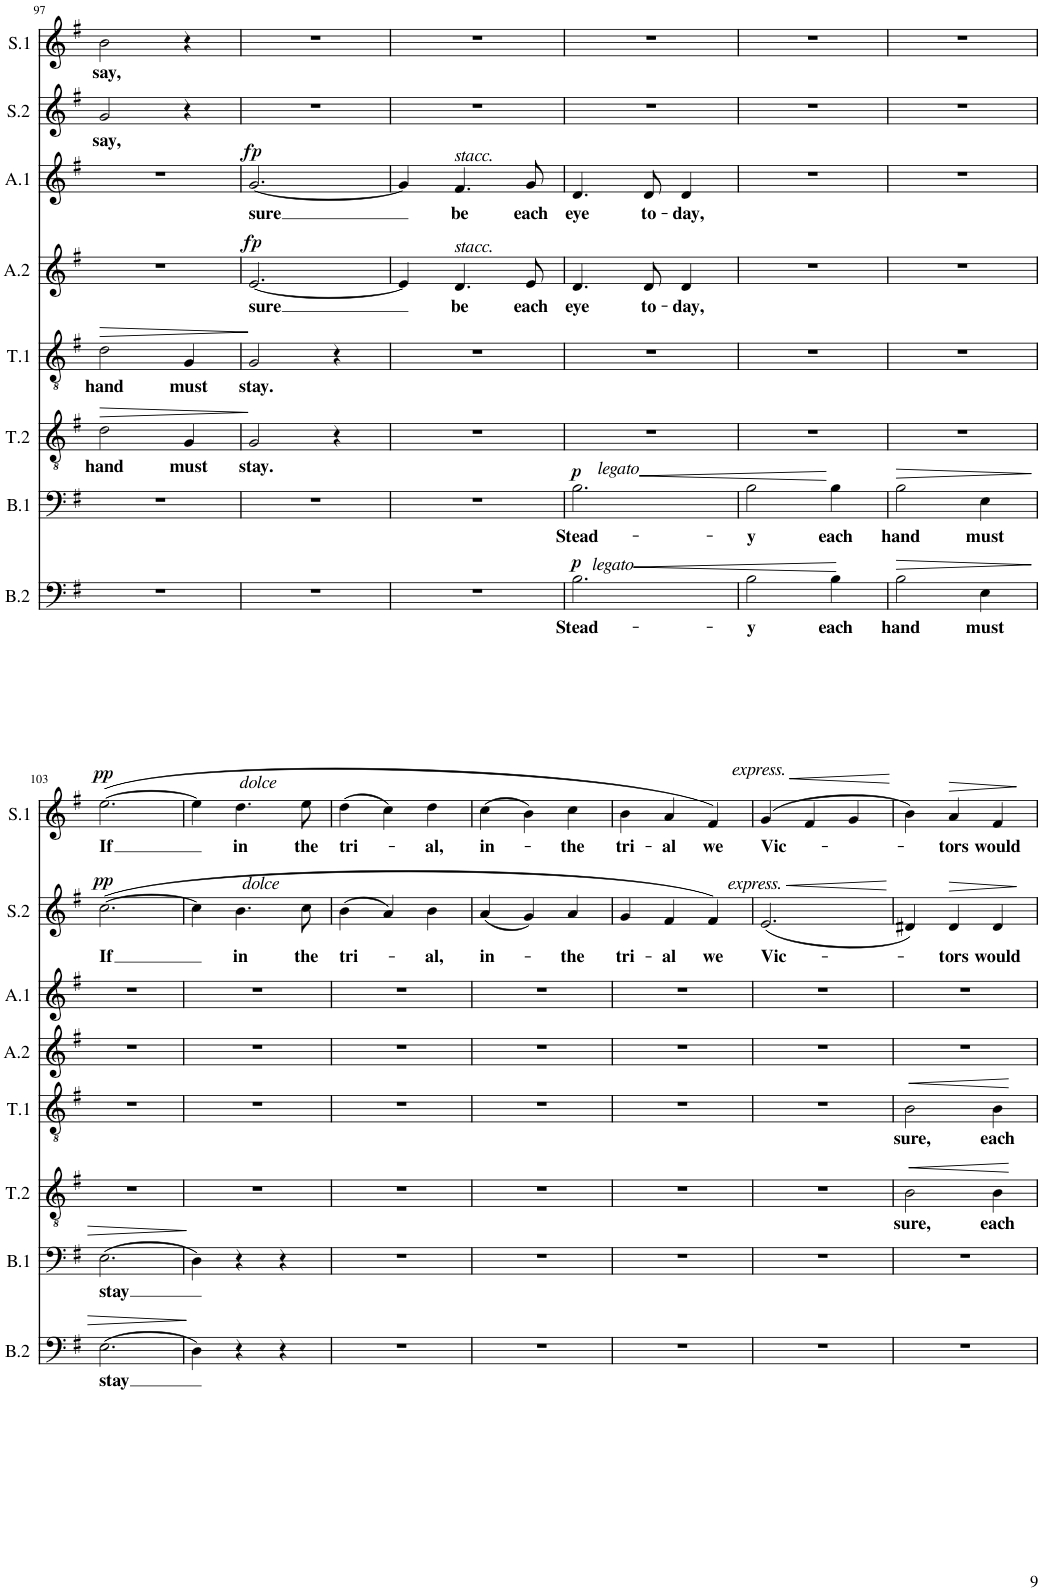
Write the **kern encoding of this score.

**kern	**text	**dynam	**kern	**text	**dynam	**kern	**text	**dynam	**kern	**text	**dynam	**kern	**text	**dynam	**kern	**text	**dynam	**kern	**text	**dynam	**kern	**text	**dynam
*part8	*part8	*part8	*part7	*part7	*part7	*part6	*part6	*part6	*part5	*part5	*part5	*part4	*part4	*part4	*part3	*part3	*part3	*part2	*part2	*part2	*part1	*part1	*part1
*staff8	*staff8	*staff8	*staff7	*staff7	*staff7	*staff6	*staff6	*staff6	*staff5	*staff5	*staff5	*staff4	*staff4	*staff4	*staff3	*staff3	*staff3	*staff2	*staff2	*staff2	*staff1	*staff1	*staff1
*I"Basse2	*	*	*I"Basse1	*	*	*I"Tenor2	*	*	*I"Tenor1	*	*	*I"Alto2	*	*	*I"Alto1	*	*	*I"Soprano2	*	*	*I"Soprano1	*	*
*I'B.2	*	*	*I'B.1	*	*	*I'T.2	*	*	*I'T.1	*	*	*I'A.2	*	*	*I'A.1	*	*	*I'S.2	*	*	*I'S.1	*	*
!!LO:PB:g=z
*clefF4	*	*	*clefF4	*	*	*clefGv2	*	*	*clefGv2	*	*	*clefG2	*	*	*clefG2	*	*	*clefG2	*	*	*clefG2	*	*
*k[f#]	*	*	*k[f#]	*	*	*k[f#]	*	*	*k[f#]	*	*	*k[f#]	*	*	*k[f#]	*	*	*k[f#]	*	*	*k[f#]	*	*
*M3/4	*	*	*M3/4	*	*	*M3/4	*	*	*M3/4	*	*	*M3/4	*	*	*M3/4	*	*	*M3/4	*	*	*M3/4	*	*
=97	=97	=97	=97	=97	=97	=97	=97	=97	=97	=97	=97	=97	=97	=97	=97	=97	=97	=97	=97	=97	=97	=97	=97
!	!	!	!	!	!	!	!LO:LY:b	!LO:HP:b	!	!LO:LY:b	!LO:HP:b	!	!	!	!	!	!	!	!LO:LY:b	!	!	!LO:LY:b	!
2.r	.	.	2.r	.	.	2d\	hand	>	2d\	hand	>	2.r	.	.	2.r	.	.	2g/	say,	.	2b\	say,	.
!	!	!	!	!	!	!	!LO:LY:b	!	!	!LO:LY:b	!	!	!	!	!	!	!	!	!	!	!	!	!
.	.	.	.	.	.	4G/	must	.	4G/	must	.	.	.	.	.	.	.	4r	.	.	4r	.	.
=98	=98	=98	=98	=98	=98	=98	=98	=98	=98	=98	=98	=98	=98	=98	=98	=98	=98	=98	=98	=98	=98	=98	=98
!	!	!	!	!	!	!	!LO:LY:b	!	!	!LO:LY:b	!	!	!LO:LY:b	!LO:DY:a	!	!LO:LY:b	!LO:DY:a	!	!	!	!	!	!
2.r	.	.	2.r	.	.	2G/	stay.	.	2G/	stay.	.	[2.e/	sure	fp	[2.g/	sure	fp	2.r	.	.	2.r	.	.
.	.	.	.	.	.	4r	.	.	4r	.	.	.	.	.	.	.	.	.	.	.	.	.	.
=99	=99	=99	=99	=99	=99	=99	=99	=99	=99	=99	=99	=99	=99	=99	=99	=99	=99	=99	=99	=99	=99	=99	=99
2.r	.	.	2.r	.	.	2.r	.	.	2.r	.	.	4e/]	.	.	4g/]	.	.	2.r	.	.	2.r	.	.
!	!	!	!	!	!	!	!	!	!	!	!	!	!	!	!LO:TX:a:i:t=stacc.	!	!	!	!	!	!	!	!
!	!	!	!	!	!	!	!	!	!	!	!	!LO:TX:a:i:t=stacc.	!	!	!	!	!	!	!	!	!	!	!
!	!	!	!	!	!	!	!	!	!	!	!	!	!LO:LY:b	!	!	!LO:LY:b	!	!	!	!	!	!	!
.	.	.	.	.	.	.	.	.	.	.	.	4.d/	be	.	4.f#/	be	.	.	.	.	.	.	.
!	!	!	!	!	!	!	!	!	!	!	!	!	!LO:LY:b	!	!	!LO:LY:b	!	!	!	!	!	!	!
.	.	.	.	.	.	.	.	.	.	.	.	8e/	each	.	8g/	each	.	.	.	.	.	.	.
=100	=100	=100	=100	=100	=100	=100	=100	=100	=100	=100	=100	=100	=100	=100	=100	=100	=100	=100	=100	=100	=100	=100	=100
!	!	!	!LO:TX:a:i:t=legato	!	!	!	!	!	!	!	!	!	!	!	!	!	!	!	!	!	!	!	!
!LO:TX:a:i:t=legato	!	!	!	!	!	!	!	!	!	!	!	!	!	!	!	!	!	!	!	!	!	!	!
!	!LO:LY:b	!LO:DY:a	!	!LO:LY:b	!LO:DY:a	!	!	!	!	!	!	!	!LO:LY:b	!	!	!LO:LY:b	!	!	!	!	!	!	!
2.B\	Stead-	p	2.B\	Stead-	p	2.r	.	.	2.r	.	.	4.d/	eye	.	4.d/	eye	.	2.r	.	.	2.r	.	.
!	!	!	!	!	!	!	!	!	!	!	!	!	!LO:LY:b	!	!	!LO:LY:b	!	!	!	!	!	!	!
.	.	.	.	.	.	.	.	.	.	.	.	8d/	to-	.	8d/	to-	.	.	.	.	.	.	.
!	!	!	!	!	!	!	!	!	!	!	!	!	!LO:LY:b	!	!	!LO:LY:b	!	!	!	!	!	!	!
.	.	.	.	.	.	.	.	.	.	.	.	4d/	-day,	.	4d/	-day,	.	.	.	.	.	.	.
=101	=101	=101	=101	=101	=101	=101	=101	=101	=101	=101	=101	=101	=101	=101	=101	=101	=101	=101	=101	=101	=101	=101	=101
!	!LO:LY:b	!LO:HP:b	!	!LO:LY:b	!LO:HP:b	!	!	!	!	!	!	!	!	!	!	!	!	!	!	!	!	!	!
2B\	-y	<	2B\	-y	<	2.r	.	.	2.r	.	.	2.r	.	.	2.r	.	.	2.r	.	.	2.r	.	.
!	!LO:LY:b	!	!	!LO:LY:b	!	!	!	!	!	!	!	!	!	!	!	!	!	!	!	!	!	!	!
4B\	each	.	4B\	each	.	.	.	.	.	.	.	.	.	.	.	.	.	.	.	.	.	.	.
=102	=102	=102	=102	=102	=102	=102	=102	=102	=102	=102	=102	=102	=102	=102	=102	=102	=102	=102	=102	=102	=102	=102	=102
!	!LO:LY:b	!LO:HP:b	!	!LO:LY:b	!LO:HP:b	!	!	!	!	!	!	!	!	!	!	!	!	!	!	!	!	!	!
2B\	hand	>	2B\	hand	>	2.r	.	.	2.r	.	.	2.r	.	.	2.r	.	.	2.r	.	.	2.r	.	.
!	!LO:LY:b	!	!	!LO:LY:b	!	!	!	!	!	!	!	!	!	!	!	!	!	!	!	!	!	!	!
4E\	must	.	4E\	must	.	.	.	.	.	.	.	.	.	.	.	.	.	.	.	.	.	.	.
.	.	[	.	.	[	.	.	.	.	.	.	.	.	.	.	.	.	.	.	.	.	.	.
!!LO:LB:g=z
=103	=103	=103	=103	=103	=103	=103	=103	=103	=103	=103	=103	=103	=103	=103	=103	=103	=103	=103	=103	=103	=103	=103	=103
!	!LO:LY:b	!	!	!LO:LY:b	!	!	!	!	!	!	!	!	!	!	!	!	!	!	!LO:LY:b	!LO:DY:a	!	!LO:LY:b	!LO:DY:a
(2.E\	stay	.	(2.E\	stay	.	2.r	.	.	2.r	.	.	2.r	.	.	2.r	.	.	([2.cc\	If	pp	([2.ee\	If	pp
.	.	]	.	.	]	.	.	.	.	.	.	.	.	.	.	.	.	.	.	.	.	.	.
=104	=104	=104	=104	=104	=104	=104	=104	=104	=104	=104	=104	=104	=104	=104	=104	=104	=104	=104	=104	=104	=104	=104	=104
4D\)	.	.	4D\)	.	.	2.r	.	.	2.r	.	.	2.r	.	.	2.r	.	.	4cc\]	.	.	4ee\]	.	.
!	!	!	!	!	!	!	!	!	!	!	!	!	!	!	!	!	!	!	!	!	!LO:TX:a:i:t=dolce	!	!
!	!	!	!	!	!	!	!	!	!	!	!	!	!	!	!	!	!	!LO:TX:a:i:t=dolce	!	!	!	!	!
!	!	!	!	!	!	!	!	!	!	!	!	!	!	!	!	!	!	!	!LO:LY:b	!	!	!LO:LY:b	!
4r	.	.	4r	.	.	.	.	.	.	.	.	.	.	.	.	.	.	4.b\	in	.	4.dd\	in	.
4r	.	.	4r	.	.	.	.	.	.	.	.	.	.	.	.	.	.	.	.	.	.	.	.
!	!	!	!	!	!	!	!	!	!	!	!	!	!	!	!	!	!	!	!LO:LY:b	!	!	!LO:LY:b	!
.	.	.	.	.	.	.	.	.	.	.	.	.	.	.	.	.	.	8cc\	the	.	8ee\	the	.
=105	=105	=105	=105	=105	=105	=105	=105	=105	=105	=105	=105	=105	=105	=105	=105	=105	=105	=105	=105	=105	=105	=105	=105
!	!	!	!	!	!	!	!	!	!	!	!	!	!	!	!	!	!	!	!LO:LY:b	!	!	!LO:LY:b	!
2.r	.	.	2.r	.	.	2.r	.	.	2.r	.	.	2.r	.	.	2.r	.	.	(4b\	tri-	.	(4dd\	tri-	.
.	.	.	.	.	.	.	.	.	.	.	.	.	.	.	.	.	.	4a/)	.	.	4cc\)	.	.
!	!	!	!	!	!	!	!	!	!	!	!	!	!	!	!	!	!	!	!LO:LY:b	!	!	!LO:LY:b	!
.	.	.	.	.	.	.	.	.	.	.	.	.	.	.	.	.	.	4b\	-al,	.	4dd\	-al,	.
=106	=106	=106	=106	=106	=106	=106	=106	=106	=106	=106	=106	=106	=106	=106	=106	=106	=106	=106	=106	=106	=106	=106	=106
!	!	!	!	!	!	!	!	!	!	!	!	!	!	!	!	!	!	!	!LO:LY:b	!	!	!LO:LY:b	!
2.r	.	.	2.r	.	.	2.r	.	.	2.r	.	.	2.r	.	.	2.r	.	.	(4a/	in-	.	(4cc\	in-	.
.	.	.	.	.	.	.	.	.	.	.	.	.	.	.	.	.	.	4g/)	.	.	4b\)	.	.
!	!	!	!	!	!	!	!	!	!	!	!	!	!	!	!	!	!	!	!LO:LY:b	!	!	!LO:LY:b	!
.	.	.	.	.	.	.	.	.	.	.	.	.	.	.	.	.	.	4a/	-the	.	4cc\	-the	.
=107	=107	=107	=107	=107	=107	=107	=107	=107	=107	=107	=107	=107	=107	=107	=107	=107	=107	=107	=107	=107	=107	=107	=107
!	!	!	!	!	!	!	!	!	!	!	!	!	!	!	!	!	!	!	!LO:LY:b	!	!	!LO:LY:b	!
2.r	.	.	2.r	.	.	2.r	.	.	2.r	.	.	2.r	.	.	2.r	.	.	4g/	tri-	.	4b\	tri-	.
!	!	!	!	!	!	!	!	!	!	!	!	!	!	!	!	!	!	!	!LO:LY:b	!	!	!LO:LY:b	!
.	.	.	.	.	.	.	.	.	.	.	.	.	.	.	.	.	.	4f#/	-al	.	4a/	-al	.
!	!	!	!	!	!	!	!	!	!	!	!	!	!	!	!	!	!	!	!LO:LY:b	!	!	!LO:LY:b	!
.	.	.	.	.	.	.	.	.	.	.	.	.	.	.	.	.	.	4f#/)	we	.	4f#/)	we	.
=108	=108	=108	=108	=108	=108	=108	=108	=108	=108	=108	=108	=108	=108	=108	=108	=108	=108	=108	=108	=108	=108	=108	=108
!	!	!	!	!	!	!	!	!	!	!	!	!	!	!	!	!	!	!	!	!	!LO:TX:a:i:t=express.	!	!
!	!	!	!	!	!	!	!	!	!	!	!	!	!	!	!	!	!	!LO:TX:a:i:t=express.	!	!	!	!	!
!	!	!	!	!	!	!	!	!	!	!	!	!	!	!	!	!	!	!	!LO:LY:b	!	!	!LO:LY:b	!
2.r	.	.	2.r	.	.	2.r	.	.	2.r	.	.	2.r	.	.	2.r	.	.	(2.e/	Vic-	.	(4g/	Vic-	.
!	!	!	!	!	!	!	!	!	!	!	!	!	!	!	!	!	!	!	!	!	!	!	!LO:HP:b
.	.	.	.	.	.	.	.	.	.	.	.	.	.	.	.	.	.	.	.	.	4f#/	.	<
.	.	.	.	.	.	.	.	.	.	.	.	.	.	.	.	.	.	.	.	.	4g/	.	.
.	.	.	.	.	.	.	.	.	.	.	.	.	.	.	.	.	.	.	.	.	.	.	[
=109	=109	=109	=109	=109	=109	=109	=109	=109	=109	=109	=109	=109	=109	=109	=109	=109	=109	=109	=109	=109	=109	=109	=109
!	!	!	!	!	!	!	!LO:LY:b	!	!	!LO:LY:b	!	!	!	!	!	!	!	!	!	!LO:HP:b	!	!	!
2.r	.	.	2.r	.	.	2B\	sure,	.	2B\	sure,	.	2.r	.	.	2.r	.	.	4d#X/)	.	<	4b\)	.	.
!	!	!	!	!	!	!	!	!	!	!	!	!	!	!	!	!	!	!	!LO:LY:b	!	!	!LO:LY:b	!LO:HP:b
.	.	.	.	.	.	.	.	.	.	.	.	.	.	.	.	.	.	4d#/	-tors	.	4a/	-tors	>
!	!	!	!	!	!	!	!LO:LY:b	!	!	!LO:LY:b	!	!	!	!	!	!	!	!	!LO:LY:b	!	!	!LO:LY:b	!
.	.	.	.	.	.	4B\	each	.	4B\	each	.	.	.	.	.	.	.	4d#/	would	.	4f#/	would	.
.	.	.	.	.	.	.	.	]	.	.	]	.	.	.	.	.	.	.	.	[	.	.	]
=	=	=	=	=	=	=	=	=	=	=	=	=	=	=	=	=	=	=	=	=	=	=	=
*-	*-	*-	*-	*-	*-	*-	*-	*-	*-	*-	*-	*-	*-	*-	*-	*-	*-	*-	*-	*-	*-	*-	*-
